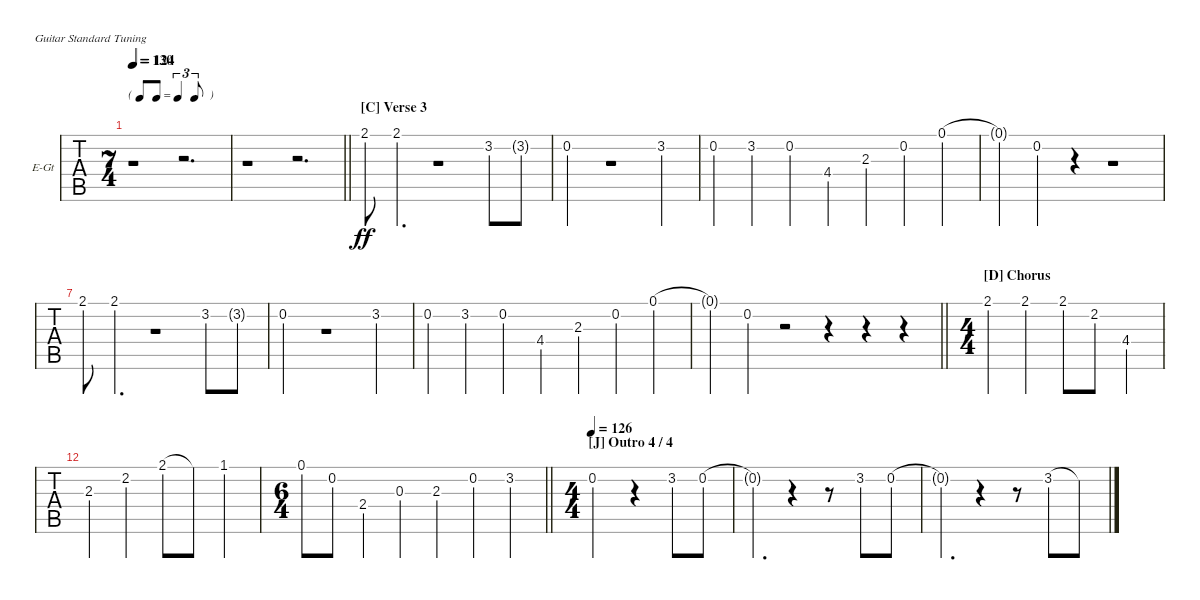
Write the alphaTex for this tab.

\bracketExtendMode nobrackets
\firstSystemTrackNameOrientation horizontal
\otherSystemsTrackNameOrientation horizontal
\defaultBarNumberDisplay FirstOfSystem
\track ("Vocals 2" "E-Gt") {instrument electricguitarclean}
\staff {tabs}
\tuning (E4 B3 G3 D3 A2 E2)
\ts (7 4)
\beaming (8 6 4 4)
\tf triplet8th
\tempo 130
\tempo (124 0.0125)
\clef g2
\ks d
r.1{dy ff} r.2{d} |
\barLineRight lightlight
r.1 r.2{d} |
\section ("C" "Verse 3")
\scale
0.276119 2.1.8 2.1.4{d} r.1 3.2.8 3.2{g}.8 |
\scale
0.248369 0.2.2 r.1 3.2.4 |
\scale
0.199326 0.2.4 3.2.4 0.2.4 4.4.4 2.3.4 0.2.4 0.1.4 |
\scale
0.276119 0.1{t}.4 0.2.4 r.4 r.1 |
\scale
0.276119 2.1.8 2.1.4{d} r.1 3.2.8 3.2{g}.8 |
\scale
0.240044 0.2.2 r.1 3.2.4 |
\scale
0.207631 0.2.4 3.2.4 0.2.4 4.4.4 2.3.4 0.2.4 0.1.4 |
\scale
0.276119
\barLineRight lightlight
0.1{t}.4 0.2.4 r.2 r.4 r.4 r.4 |
\ts (4 4)
\beaming (8 2 2 2 2)
\section ("D" "Chorus")
2.1{ac}.4 2.1.4 2.1.8 2.2.8 4.4.4 |
2.3.4 2.2.4 2.1.8 2.1{t}.8 1.1.4 |
\ts (6 4)
\beaming (8 6 6)
\barLineRight lightlight
0.1.8 0.2.8 2.4.4 0.3.4 2.3.4 0.2.4 3.2.4 |
\ts (4 4)
\beaming (8 2 2 2 2)
\section ("J" "Outro 4 / 4")
\tempo 126
0.2.2 r.4 3.2.8 0.2.8 |
0.2{t}.4{d} r.4 r.8 3.2.8 0.2.8 |
0.2{t}.4{d} r.4 r.8 3.2.8 3.2{t}.8
